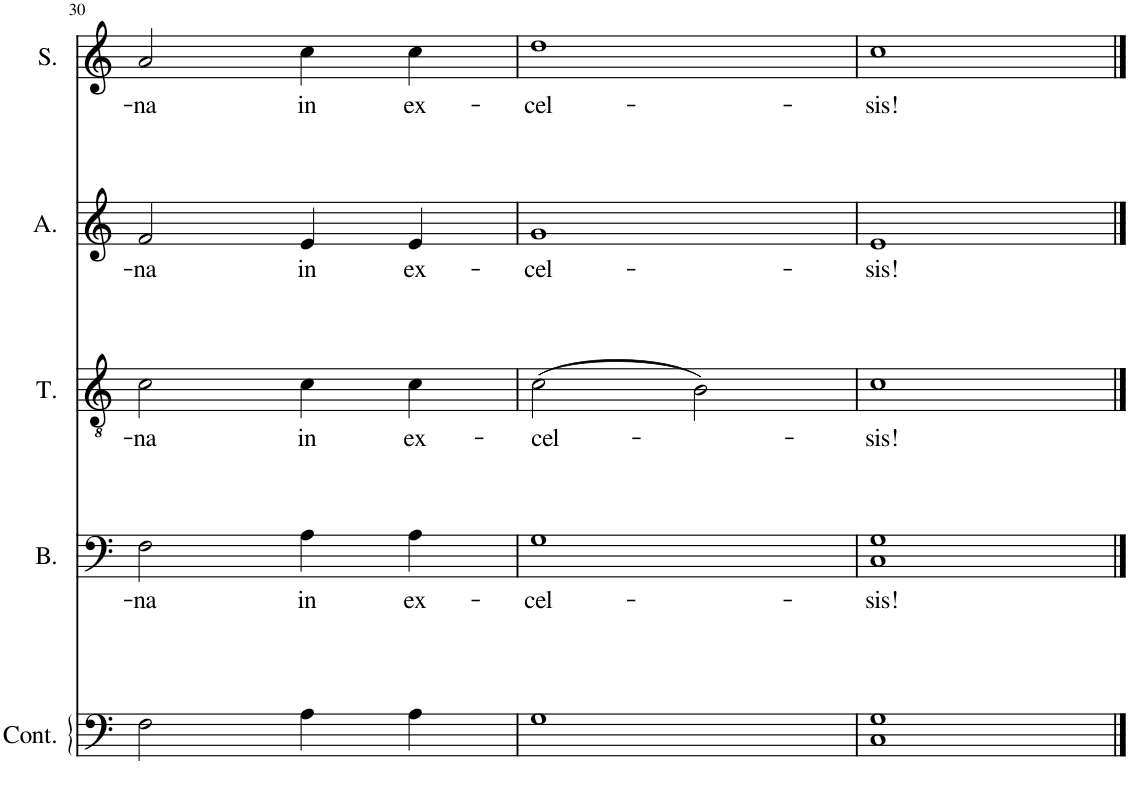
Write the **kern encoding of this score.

**kern	**kern	**text	**kern	**text	**kern	**text	**kern	**text
*part5	*part4	*part4	*part3	*part3	*part2	*part2	*part1	*part1
*staff5	*staff4	*staff4	*staff3	*staff3	*staff2	*staff2	*staff1	*staff1
*I"Continuo	*I"Basse	*	*I"Ténor	*	*I"Alto	*	*I"Soprano	*
*I'Cont.	*I'B.	*	*I'T.	*	*I'A.	*	*I'S.	*
!!LO:PB:g=z
*clefF4	*clefF4	*	*clefGv2	*	*clefG2	*	*clefG2	*
*k[]	*k[]	*	*k[]	*	*k[]	*	*k[]	*
*M2/2	*M2/2	*	*M2/2	*	*M2/2	*	*M2/2	*
*met(c|)	*met(c|)	*	*met(c|)	*	*met(c|)	*	*met(c|)	*
=30	=30	=30	=30	=30	=30	=30	=30	=30
!	!	!LO:LY:b	!	!LO:LY:b	!	!LO:LY:b	!	!LO:LY:b
2F\	2F\	-na	2c\	-na	2f/	-na	2a/	-na
!	!	!LO:LY:b	!	!LO:LY:b	!	!LO:LY:b	!	!LO:LY:b
4A\	4A\	in	4c\	in	4e/	in	4cc\	in
!	!	!LO:LY:b	!	!LO:LY:b	!	!LO:LY:b	!	!LO:LY:b
4A\	4A\	ex-	4c\	ex-	4e/	ex-	4cc\	ex-
=31	=31	=31	=31	=31	=31	=31	=31	=31
!	!	!LO:LY:b	!	!LO:LY:b	!	!LO:LY:b	!	!LO:LY:b
1G	1G	-cel-	(2c\	-cel-	1g	-cel-	1dd	-cel-
.	.	.	2B\)	.	.	.	.	.
=32	=32	=32	=32	=32	=32	=32	=32	=32
!	!	!LO:LY:b	!	!LO:LY:b	!	!LO:LY:b	!	!LO:LY:b
1C 1G	1C 1G	-sis!	1c	-sis!	1e	-sis!	1cc	-sis!
==	==	==	==	==	==	==	==	==
*-	*-	*-	*-	*-	*-	*-	*-	*-
